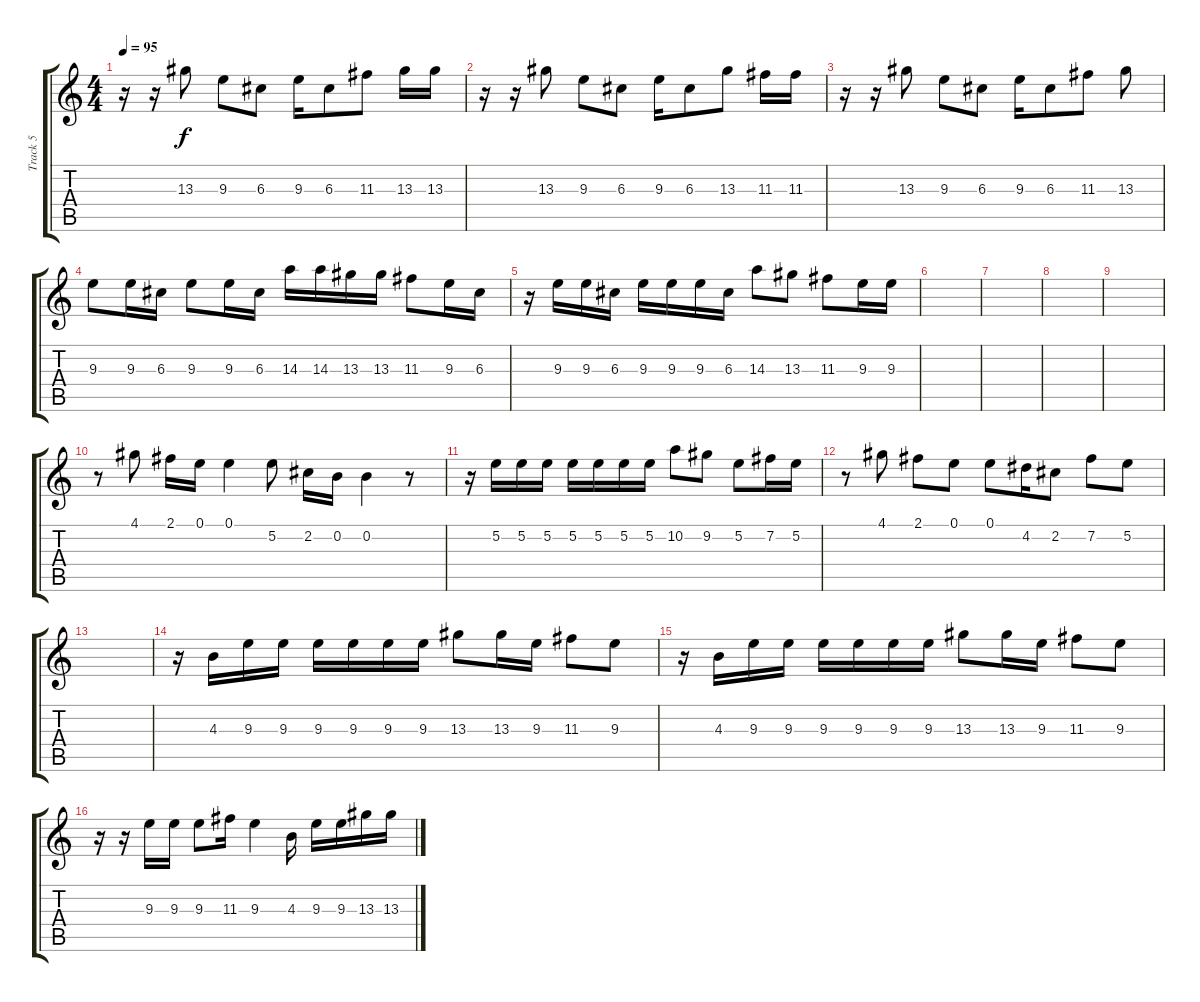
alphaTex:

\track ("Track 5" "Track 5") {mute instrument contrabass}
\staff {score tabs}
\tuning (E4 B3 G3 D3 A2 E2) {hide}
\ts (4 4)
\tempo 95
\clef g2
\ks c
r.16{dy f} r.16 13.3.8 9.3.8 6.3.8 9.3.16 6.3.8 11.3.8 13.3.16 13.3.16 |
r.16 r.16 13.3.8 9.3.8 6.3.8 9.3.16 6.3.8 13.3.8 11.3.16 11.3.16 |
r.16 r.16 13.3.8 9.3.8 6.3.8 9.3.16 6.3.8 11.3.8 13.3.8 |
9.3.8 9.3.16 6.3.16 9.3.8 9.3.16 6.3.16 14.3.16 14.3.16 13.3.16 13.3.16 11.3.8 9.3.16 6.3.16 |
r.16 9.3.16 9.3.16 6.3.16 9.3.16 9.3.16 9.3.16 6.3.16 14.3.8 13.3.8 11.3.8 9.3.16 9.3.16 |
|
|
|
|
r.8 4.1.8 2.1.16 0.1.16 0.1.4 5.2.8 2.2.16 0.2.16 0.2.4 r.8 |
r.16 5.2.16 5.2.16 5.2.16 5.2.16 5.2.16 5.2.16 5.2.16 10.2.8 9.2.8 5.2.8 7.2.16 5.2.16 |
r.8 4.1.8 2.1.8 0.1.8 0.1.8 4.2.16 2.2.8 7.2.8 5.2.8 |
|
r.16 4.3.16 9.3.16 9.3.16 9.3.16 9.3.16 9.3.16 9.3.16 13.3.8 13.3.16 9.3.16 11.3.8 9.3.8 |
r.16 4.3.16 9.3.16 9.3.16 9.3.16 9.3.16 9.3.16 9.3.16 13.3.8 13.3.16 9.3.16 11.3.8 9.3.8 |
r.16 r.16 9.3.16 9.3.16 9.3.8 11.3.16 9.3.4 4.3.16 9.3.16 9.3.16 13.3.16 13.3.16
